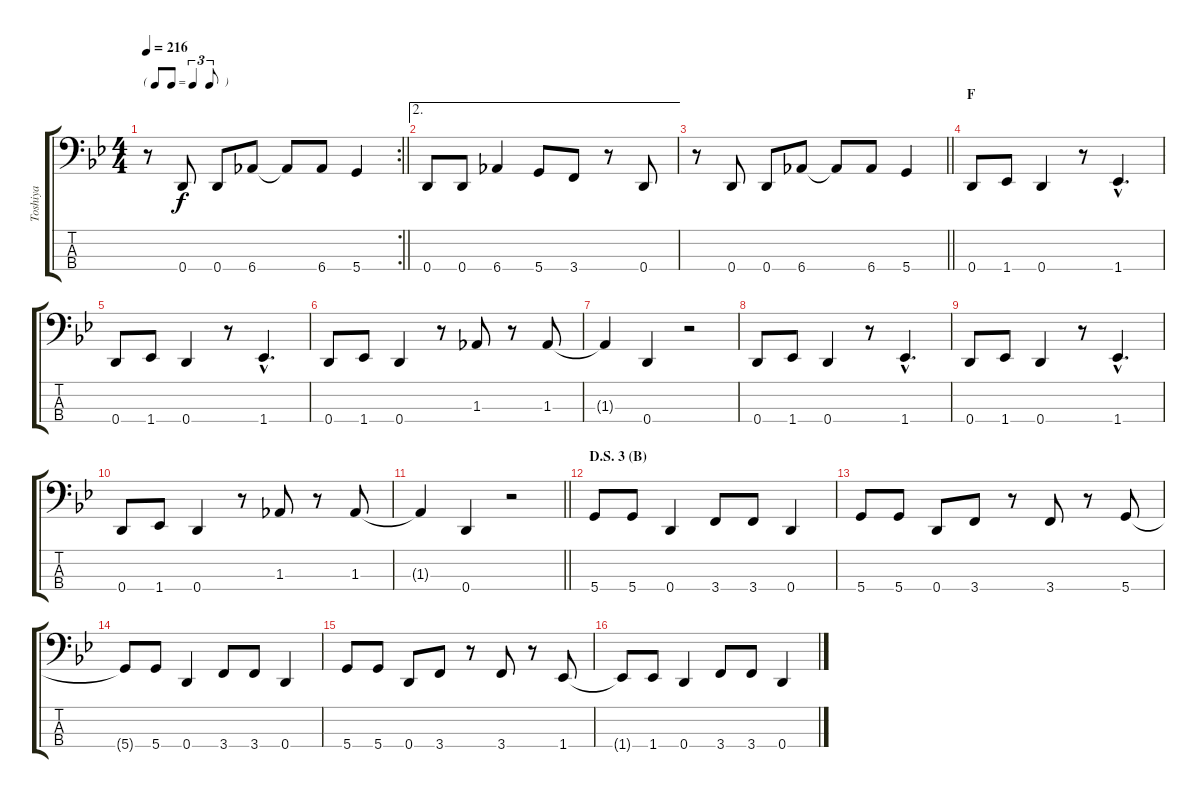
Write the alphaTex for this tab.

\track ("Toshiya" "Toshiya") {instrument slapbass2}
\staff {score tabs}
\tuning (F2 C2 G1 D1) {hide}
\rc 2
\ts (4 4)
\tf triplet8th
\tempo 216
\clef f4
\barLineRight lightlight
\ks bb
r.8{dy f} 0.4.8 0.4.8 6.4.8 6.4{t}.8 6.4.8 5.4.4 |
\ae 2
0.4.8 0.4.8 6.4.4 5.4.8 3.4.8 r.8 0.4.8 |
\barLineRight lightlight
r.8 0.4.8 0.4.8 6.4.8 6.4{t}.8 6.4.8 5.4.4 |
\section ("" "F")
0.4.8 1.4.8 0.4.4 r.8 1.4{hac}.4{d} |
0.4.8 1.4.8 0.4.4 r.8 1.4{hac}.4{d} |
0.4.8 1.4.8 0.4.4 r.8 1.3.8 r.8 1.3.8 |
1.3{t}.4 0.4.4 r.2 |
0.4.8 1.4.8 0.4.4 r.8 1.4{hac}.4{d} |
0.4.8 1.4.8 0.4.4 r.8 1.4{hac}.4{d} |
0.4.8 1.4.8 0.4.4 r.8 1.3.8 r.8 1.3.8 |
\barLineRight lightlight
1.3{t}.4 0.4.4 r.2 |
\section ("" "D.S. 3 (B)")
5.4.8 5.4.8 0.4.4 3.4.8 3.4.8 0.4.4 |
5.4.8 5.4.8 0.4.8 3.4.8 r.8 3.4.8 r.8 5.4.8 |
5.4{t}.8 5.4.8 0.4.4 3.4.8 3.4.8 0.4.4 |
5.4.8 5.4.8 0.4.8 3.4.8 r.8 3.4.8 r.8 1.4.8 |
1.4{t}.8 1.4.8 0.4.4 3.4.8 3.4.8 0.4.4
